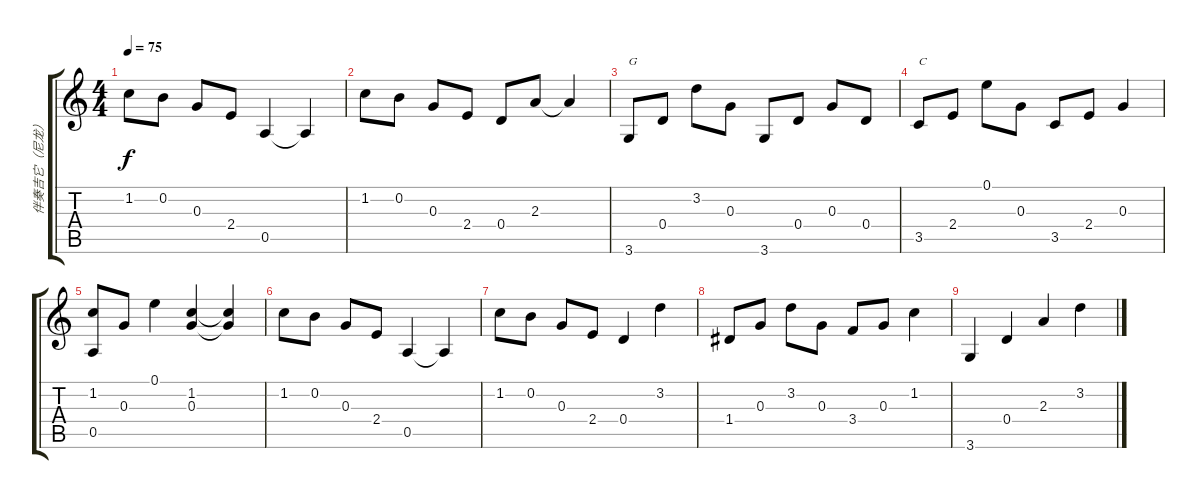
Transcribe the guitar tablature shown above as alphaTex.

\track ("伴奏吉它（尼龙）" "伴奏吉它（尼龙）") {instrument acousticguitarnylon}
\staff {score tabs}
\tuning (E4 B3 G3 D3 A2 E2) {hide}
\ts (4 4)
\tempo 75
\clef g2
\ks c
1.2.8{dy f} 0.2.8 0.3.8 2.4.8 0.5.4 0.5{t}.4 |
1.2.8 0.2.8 0.3.8 2.4.8 0.4.8 2.3.8 2.3{t}.4 |
3.6.8{txt "G"} 0.4.8 3.2.8 0.3.8 3.6.8 0.4.8 0.3.8 0.4.8 |
3.5.8{txt "C"} 2.4.8 0.1.8 0.3.8 3.5.8 2.4.8 0.3.4 |
(1.2 0.5).8 0.3.8 0.1.4 (1.2 0.3).4 (1.2{t} 0.3{t}).4 |
1.2.8 0.2.8 0.3.8 2.4.8 0.5.4 0.5{t}.4 |
1.2.8 0.2.8 0.3.8 2.4.8 0.4.4 3.2.4 |
1.4.8 0.3.8 3.2.8 0.3.8 3.4.8 0.3.8 1.2.4 |
3.6.4 0.4.4 2.3.4 3.2.4
